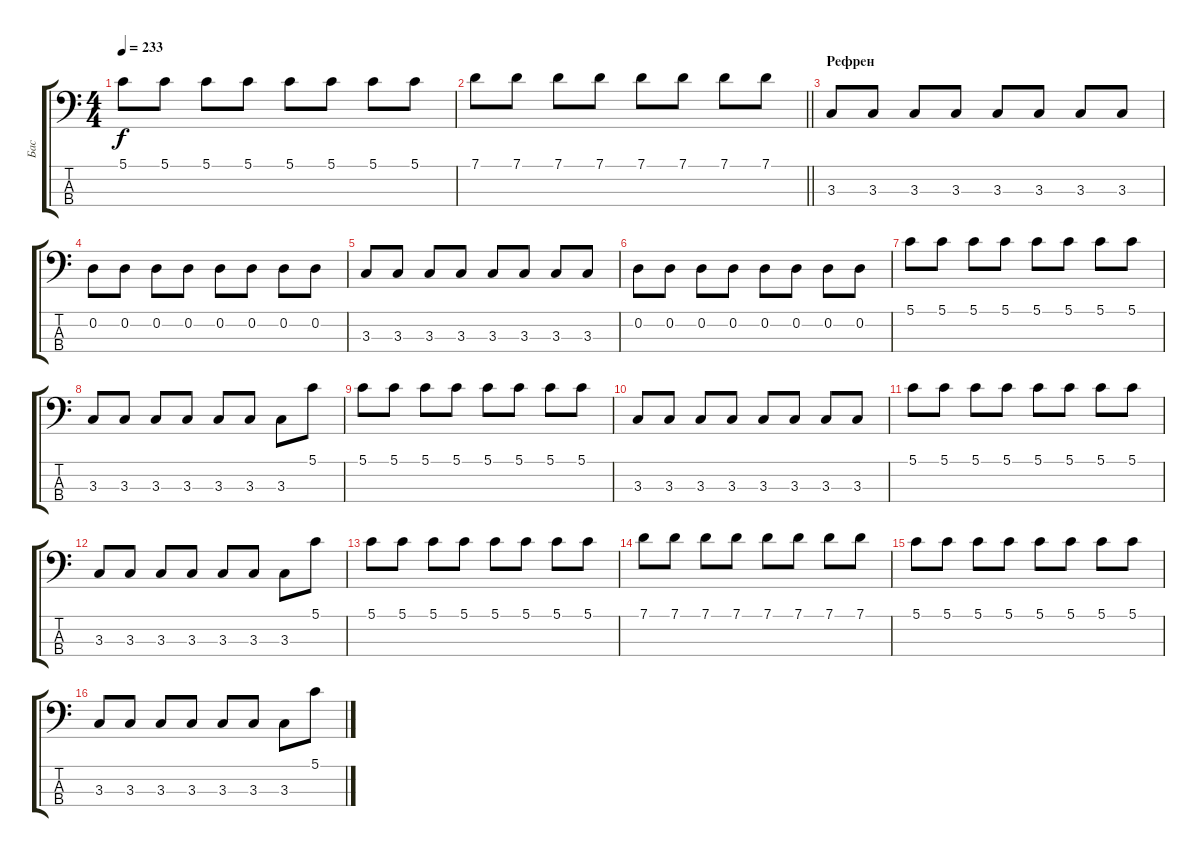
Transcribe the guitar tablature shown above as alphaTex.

\track ("Бас" "Бас") {instrument electricbassfinger}
\staff {score tabs}
\tuning (G2 D2 A1 E1) {hide}
\ts (4 4)
\tempo 233
\clef f4
\ks c
5.1.8{dy f} 5.1.8 5.1.8 5.1.8 5.1.8 5.1.8 5.1.8 5.1.8 |
\barLineRight lightlight
7.1.8 7.1.8 7.1.8 7.1.8 7.1.8 7.1.8 7.1.8 7.1.8 |
\section ("" "Рефрен")
3.3.8 3.3.8 3.3.8 3.3.8 3.3.8 3.3.8 3.3.8 3.3.8 |
0.2.8 0.2.8 0.2.8 0.2.8 0.2.8 0.2.8 0.2.8 0.2.8 |
3.3.8 3.3.8 3.3.8 3.3.8 3.3.8 3.3.8 3.3.8 3.3.8 |
0.2.8 0.2.8 0.2.8 0.2.8 0.2.8 0.2.8 0.2.8 0.2.8 |
5.1.8 5.1.8 5.1.8 5.1.8 5.1.8 5.1.8 5.1.8 5.1.8 |
3.3.8 3.3.8 3.3.8 3.3.8 3.3.8 3.3.8 3.3.8 5.1.8 |
5.1.8 5.1.8 5.1.8 5.1.8 5.1.8 5.1.8 5.1.8 5.1.8 |
3.3.8 3.3.8 3.3.8 3.3.8 3.3.8 3.3.8 3.3.8 3.3.8 |
5.1.8 5.1.8 5.1.8 5.1.8 5.1.8 5.1.8 5.1.8 5.1.8 |
3.3.8 3.3.8 3.3.8 3.3.8 3.3.8 3.3.8 3.3.8 5.1.8 |
5.1.8 5.1.8 5.1.8 5.1.8 5.1.8 5.1.8 5.1.8 5.1.8 |
7.1.8 7.1.8 7.1.8 7.1.8 7.1.8 7.1.8 7.1.8 7.1.8 |
5.1.8 5.1.8 5.1.8 5.1.8 5.1.8 5.1.8 5.1.8 5.1.8 |
3.3.8 3.3.8 3.3.8 3.3.8 3.3.8 3.3.8 3.3.8 5.1.8
